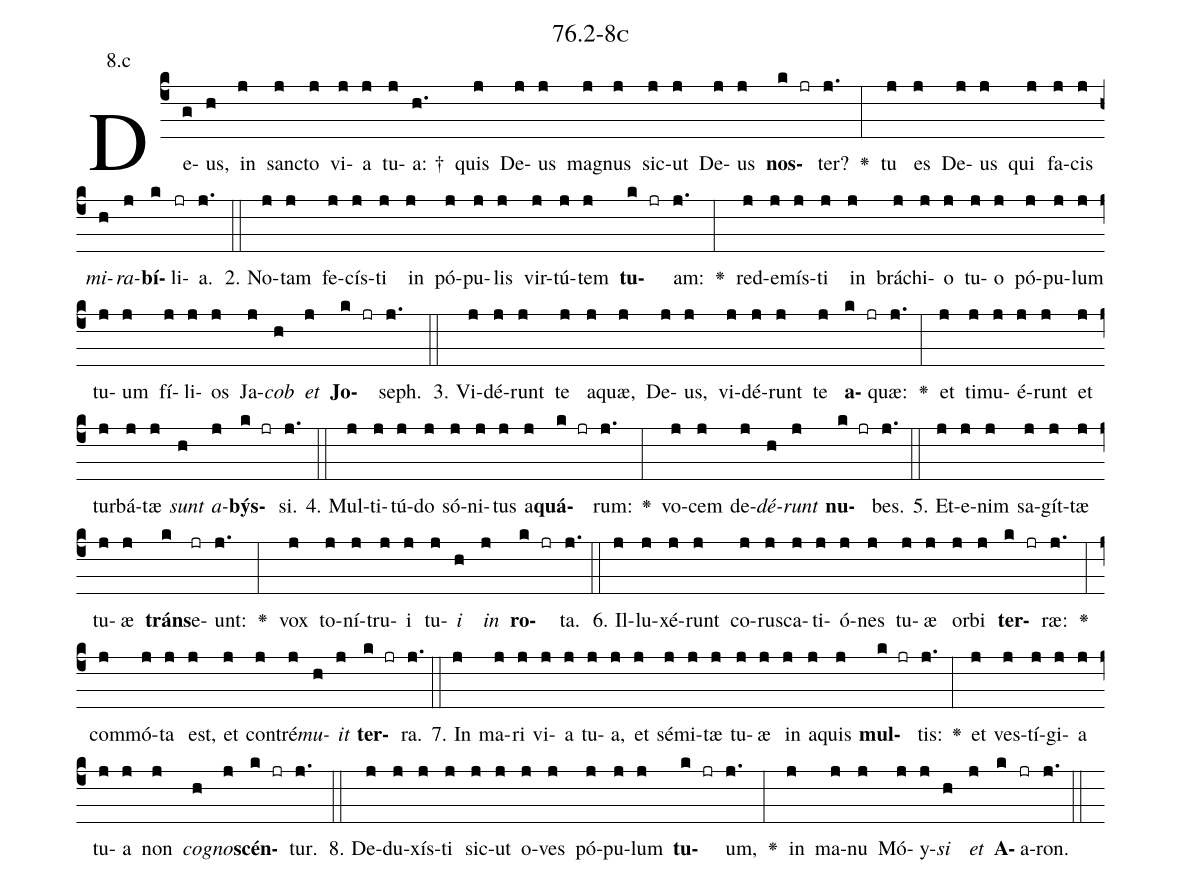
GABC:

name: 76.2-8c;
annotation: 8.c;
%%
(c4)De(g)us,(h) in(j) sanc(j)to(j) vi(j)a(j) tu(j)a: †(h.) quis(j) De(j)us(j) ma(j)gnus(j) sic(j)ut(j) De(j)us(j) <b>nos</b>(k jr)ter?(j.) <v>\greheightstar</v>(:) tu(j) es(j) De(j)us(j) qui(j) fa(j)cis(j) <i>mi</i>(h)<i>ra</i>(j)<b>bí</b>(k)li(jr)a.(j.) (::)
2. No(j)tam(j) fe(j)cís(j)ti(j) in(j) pó(j)pu(j)lis(j) vir(j)tú(j)tem(j) <b>tu</b>(k jr)am:(j.) <v>\greheightstar</v>(:) red(j)e(j)mís(j)ti(j) in(j) brá(j)chi(j)o(j) tu(j)o(j) pó(j)pu(j)lum(j) tu(j)um(j) fí(j)li(j)os(j) Ja(j)<i>cob</i>(h) <i>et</i>(j) <b>Jo</b>(k jr)seph.(j.) (::)
3. Vi(j)dé(j)runt(j) te(j) a(j)quæ,(j) De(j)us,(j) vi(j)dé(j)runt(j) te(j) <b>a</b>(k jr)quæ:(j.) <v>\greheightstar</v>(:) et(j) ti(j)mu(j)é(j)runt(j) et(j) tur(j)bá(j)tæ(j) <i>sunt</i>(h) <i>a</i>(j)<b>býs</b>(k jr)si.(j.) (::)
4. Mul(j)ti(j)tú(j)do(j) só(j)ni(j)tus(j) a(j)<b>quá</b>(k jr)rum:(j.) <v>\greheightstar</v>(:) vo(j)cem(j) de(j)<i>dé</i>(h)<i>runt</i>(j) <b>nu</b>(k jr)bes.(j.) (::)
5. Et(j)e(j)nim(j) sa(j)gít(j)tæ(j) tu(j)æ(j) <b>tráns</b>(k)e(jr)unt:(j.) <v>\greheightstar</v>(:) vox(j) to(j)ní(j)tru(j)i(j) tu(j)<i>i</i>(h) <i>in</i>(j) <b>ro</b>(k jr)ta.(j.) (::)
6. Il(j)lu(j)xé(j)runt(j) co(j)rus(j)ca(j)ti(j)ó(j)nes(j) tu(j)æ(j) or(j)bi(j) <b>ter</b>(k jr)ræ:(j.) <v>\greheightstar</v>(:) com(j)mó(j)ta(j) est,(j) et(j) con(j)tré(j)<i>mu</i>(h)<i>it</i>(j) <b>ter</b>(k jr)ra.(j.) (::)
7. In(j) ma(j)ri(j) vi(j)a(j) tu(j)a,(j) et(j) sé(j)mi(j)tæ(j) tu(j)æ(j) in(j) a(j)quis(j) <b>mul</b>(k jr)tis:(j.) <v>\greheightstar</v>(:) et(j) ves(j)tí(j)gi(j)a(j) tu(j)a(j) non(j) <i>co</i>(h)<i>gno</i>(j)<b>scén</b>(k jr)tur.(j.) (::)
8. De(j)du(j)xís(j)ti(j) sic(j)ut(j) o(j)ves(j) pó(j)pu(j)lum(j) <b>tu</b>(k jr)um,(j.) <v>\greheightstar</v>(:) in(j) ma(j)nu(j) Mó(j)y(j)<i>si</i>(h) <i>et</i>(j) <b>A</b>(k)a(jr)ron.(j.) (::)
